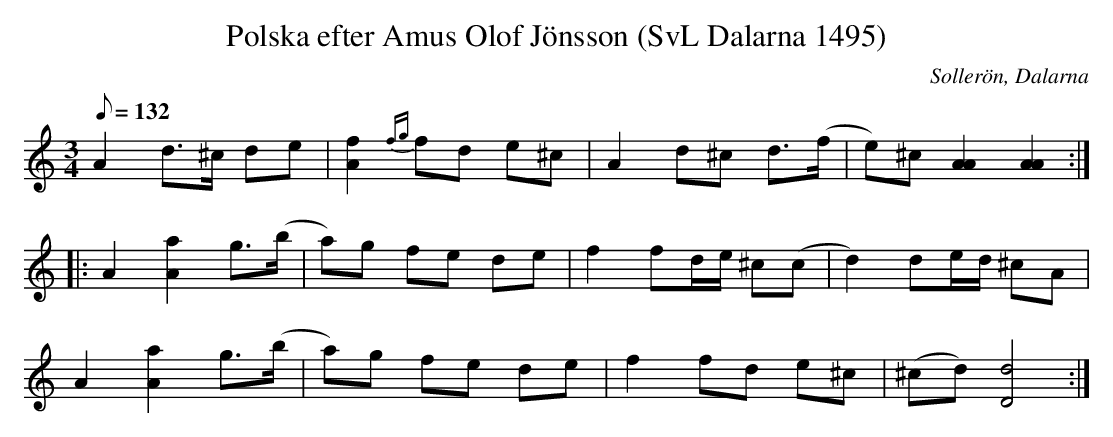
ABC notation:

X:1
T:Polska efter Amus Olof Jönsson (SvL Dalarna 1495)
O:Sollerön, Dalarna
M:3/4
L:1/8
K:Am
Q:132
A2 d>^c de|[fA]2 {fg}fd e^c|A2 d^c d>(f|e)^c [AA]2 [AA]2:|
|:A2 [aA]2 g>(b|a)g fe de|f2  fd/e/ ^c(c|d2) de/d/ ^cA|
A2 [aA]2 g>(b|a)g fe de|f2 fd e^c|(^cd) [dD]4:|
